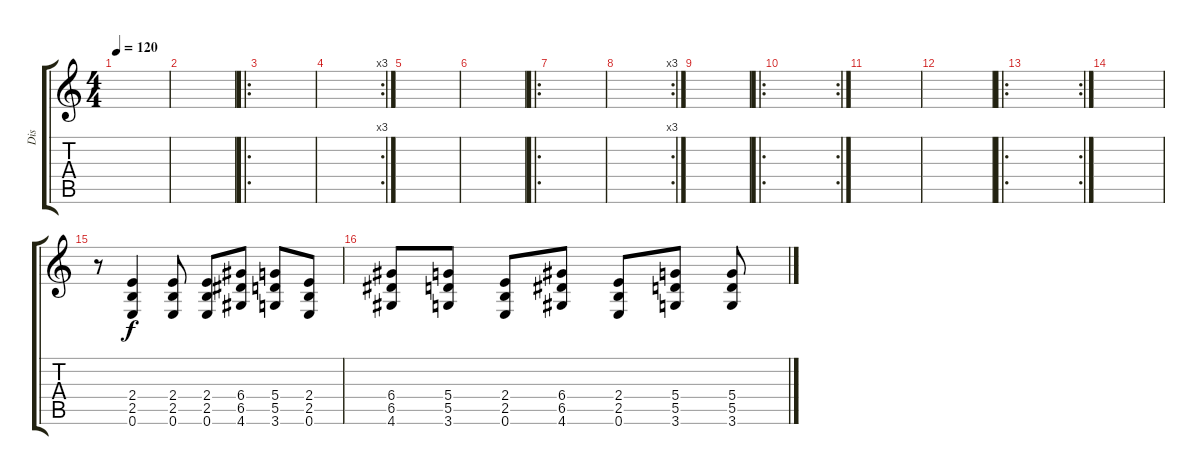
\track ("Dis" "Dis") {instrument distortionguitar}
\staff {score tabs}
\tuning (E4 B3 G3 D3 A2 E2) {hide}
\ts (4 4)
\tempo 120
\clef g2
\ks c
|
|
\ro
|
\rc 3
|
|
|
\ro
|
\rc 3
|
|
\ro
\rc 2
|
|
|
\ro
\rc 2
|
|
r.8 (2.4 2.5 0.6).4 (2.4 2.5 0.6).8 (2.4 2.5 0.6).8 (6.4 6.5 4.6).8 (5.4 5.5 3.6).8 (2.4 2.5 0.6).8 |
(6.4 6.5 4.6).8 (5.4 5.5 3.6).8 (2.4 2.5 0.6).8 (6.4 6.5 4.6).8 (2.4 2.5 0.6).8 (5.4 5.5 3.6).8 (5.4 5.5 3.6).8
